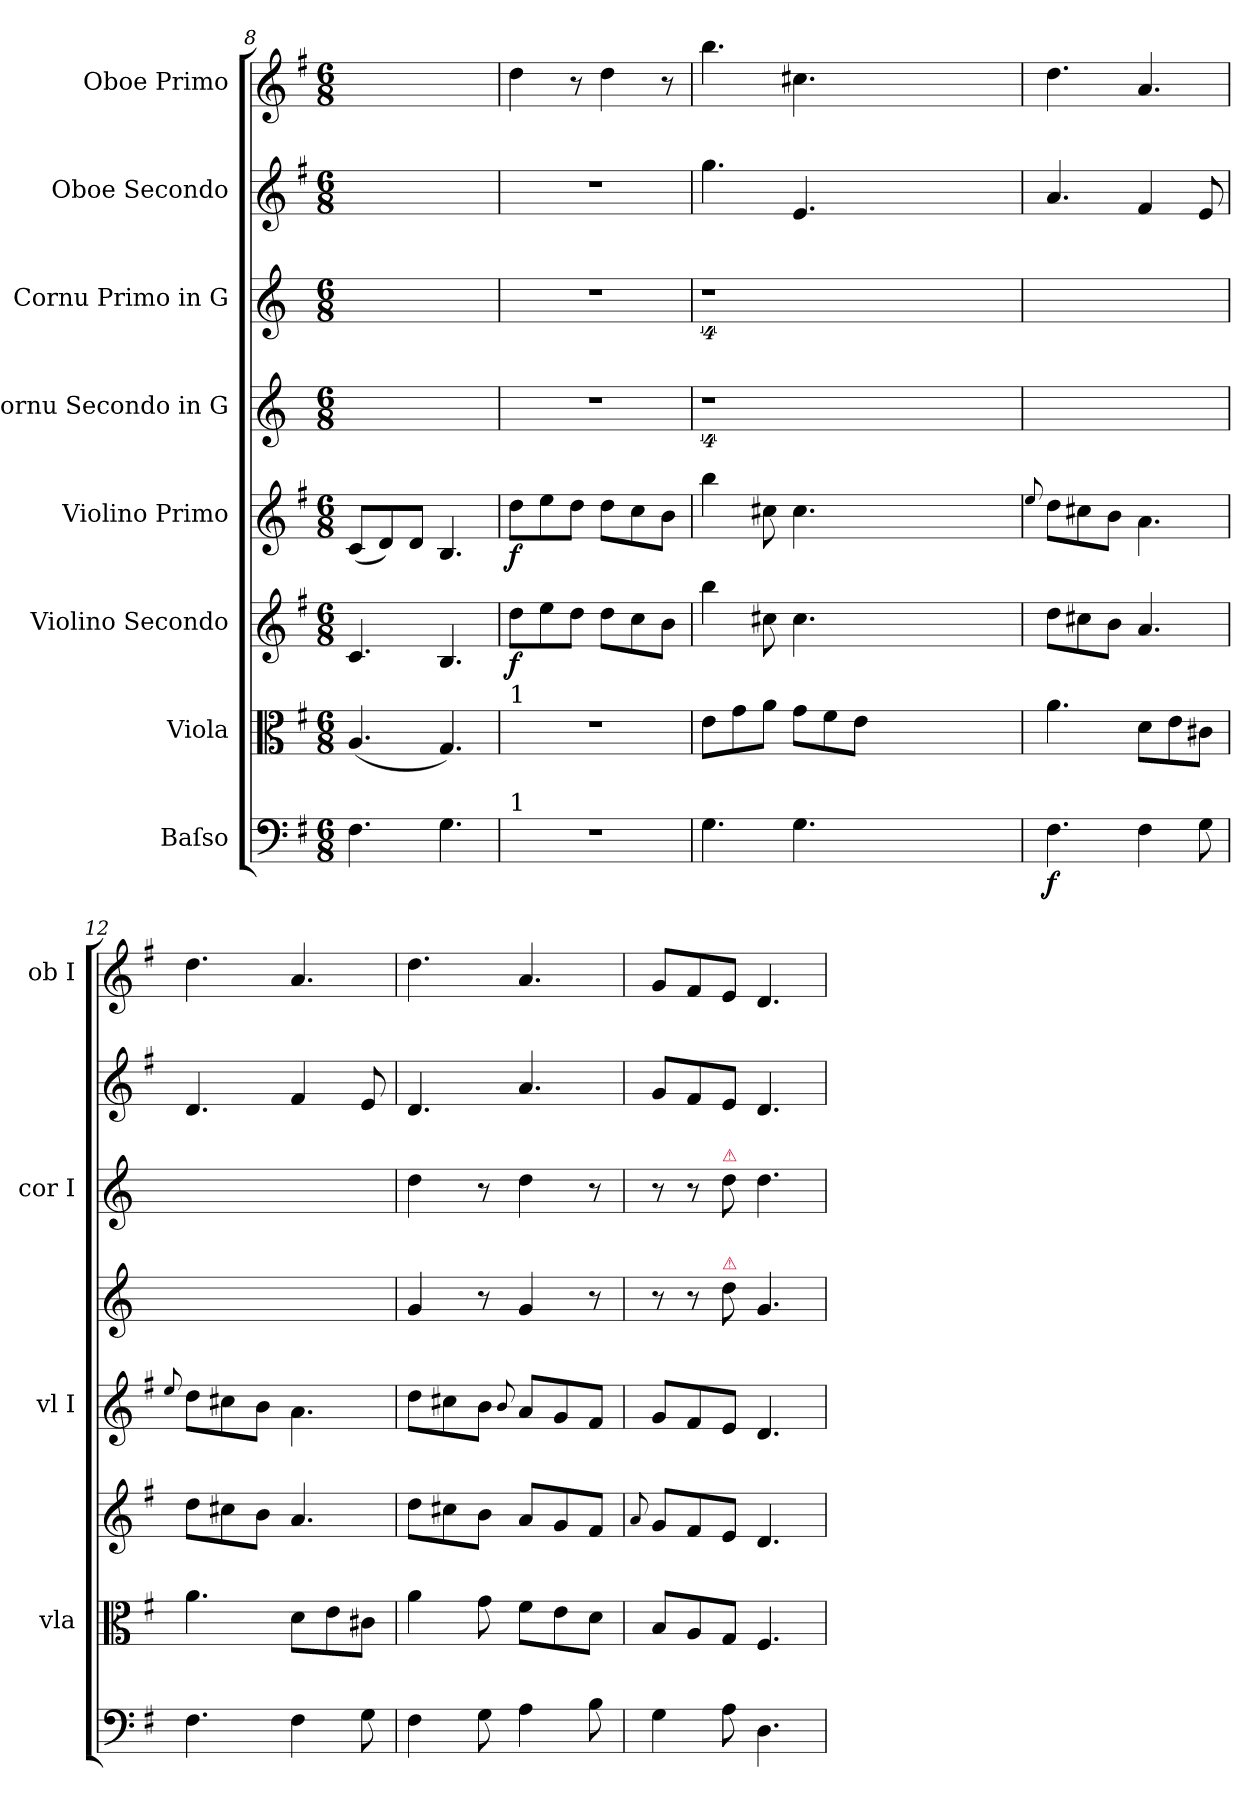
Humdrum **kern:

**kern	**dynam	**kern	**kern	**dynam	**kern	**dynam	**kern	**kern	**kern	**kern
*part8	*part8	*part7	*part6	*part6	*part5	*part5	*part4	*part3	*part2	*part1
*staff8	*staff8	*staff7	*staff6	*staff6	*staff5	*staff5	*staff4	*staff3	*staff2	*staff1
*I"Baſso	*	*I"Viola	*I"Violino Secondo	*	*I"Violino Primo	*	*I"Cornu Secondo in G	*I"Cornu Primo in G	*I"Oboe Secondo	*I"Oboe Primo
*	*	*I'vla	*	*	*I'vl I	*	*	*I'cor I	*	*I'ob I
*clefF4	*	*clefC3	*clefG2	*	*clefG2	*	*clefG2	*clefG2	*clefG2	*clefG2
*	*	*	*	*	*	*	*ITrd3c5	*ITrd3c5	*	*
*k[f#]	*	*k[f#]	*k[f#]	*	*k[f#]	*	*k[f#]	*k[f#]	*k[f#]	*k[f#]
*M6/8	*	*M6/8	*M6/8	*	*M6/8	*	*M6/8	*M6/8	*M6/8	*M6/8
=8	=8	=8	=8	=8	=8	=8	=8	=8	=8	=8
4.F#\	.	(4.A/	4.c/	.	(8c/L	.	2.ryy	2.ryy	2.ryy	2.ryy
.	.	.	.	.	8d/)	.	.	.	.	.
.	.	.	.	.	8d/J	.	.	.	.	.
4.G\	.	4.G/)	4.B/	.	4.B/	.	.	.	.	.
=9	=9	=9	=9	=9	=9	=9	=9	=9	=9	=9
!	!	!LO:TX:a:t=1	!	!	!	!	!	!	!	!
!LO:TX:a:t=1	!	!	!	!	!	!	!	!	!	!
2.r	.	2.r	8dd\L	f	8dd\L	f	2.r	2.r	2.r	4dd\
.	.	.	8ee\	.	8ee\	.	.	.	.	.
.	.	.	8dd\J	.	8dd\J	.	.	.	.	8r
.	.	.	8dd\L	.	8dd\L	.	.	.	.	4dd\
.	.	.	8cc\	.	8cc\	.	.	.	.	.
.	.	.	8b\J	.	8b\J	.	.	.	.	8r
=10	=10	=10	=10	=10	=10	=10	=10	=10	=10	=10
4.G\	.	8e\L	4bb\	.	4bb\	.	4%9r	4%9r	4.gg\	4.bb\
.	.	8g\	.	.	.	.	.	.	.	.
.	.	8a\J	8cc#X\	.	8cc#X\	.	.	.	.	.
4.G\	.	8g\L	4.cc#\	.	4.cc#\	.	.	.	4.e/	4.cc#X\
.	.	8f#\	.	.	.	.	.	.	.	.
.	.	8e\J	.	.	.	.	.	.	.	.
1.ryy	.	1.ryy	1.ryy	.	1.ryy	.	.	.	1.ryy	1.ryy
=11	=11	=11	=11	=11	=11	=11	=11	=11	=11	=11
.	.	.	.	.	8qqee/	.	.	.	.	.
4.F#\	f	4.a\	8dd\L	.	8dd\L	.	2.ryy	2.ryy	4.a/	4.dd\
.	.	.	8cc#X\	.	8cc#X\	.	.	.	.	.
.	.	.	8b\J	.	8b\J	.	.	.	.	.
4F#\	.	8d\L	4.a/	.	4.a\	.	.	.	4f#/	4.a/
.	.	8e\	.	.	.	.	.	.	.	.
8G\	.	8c#X\J	.	.	.	.	.	.	8e/	.
=12	=12	=12	=12	=12	=12	=12	=12	=12	=12	=12
.	.	.	.	.	8qqee/	.	.	.	.	.
4.F#\	.	4.a\	8dd\L	.	8dd\L	.	2.ryy	2.ryy	4.d/	4.dd\
.	.	.	8cc#X\	.	8cc#X\	.	.	.	.	.
.	.	.	8b\J	.	8b\J	.	.	.	.	.
4F#\	.	8d\L	4.a/	.	4.a\	.	.	.	4f#/	4.a/
.	.	8e\	.	.	.	.	.	.	.	.
8G\	.	8c#X\J	.	.	.	.	.	.	8e/	.
=13	=13	=13	=13	=13	=13	=13	=13	=13	=13	=13
4F#\	.	4a\	8dd\L	.	8dd\L	.	4d/	4a\	4.d/	4.dd\
.	.	.	8cc#X\	.	8cc#X\	.	.	.	.	.
8G\	.	8g\	8b\J	.	8b\J	.	8r	8r	.	.
.	.	.	.	.	8qqb/	.	.	.	.	.
4A\	.	8f#\L	8a/L	.	8a/L	.	4d/	4a\	4.a/	4.a/
.	.	8e\	8g/	.	8g/	.	.	.	.	.
8B\	.	8d\J	8f#/J	.	8f#/J	.	8r	8r	.	.
=14	=14	=14	=14	=14	=14	=14	=14	=14	=14	=14
.	.	.	8qqa/	.	.	.	.	.	.	.
4G\	.	8B/L	8g/L	.	8g/L	.	8r	8r	8g/L	8g/L
.	.	8A/	8f#/	.	8f#/	.	8r	8r	8f#/	8f#/
!	!	!	!	!	!	!	!	!LO:TX:a:color=crimson:t=⚠	!	!
!	!	!	!	!	!	!	!LO:TX:a:color=crimson:t=⚠	!	!	!
8A\	.	8G/J	8e/J	.	8e/J	.	8a\	8a\	8e/J	8e/J
4.D\	.	4.F#/	4.d/	.	4.d/	.	4.d/	4.a\	4.d/	4.d/
=	=	=	=	=	=	=	=	=	=	=
*-	*-	*-	*-	*-	*-	*-	*-	*-	*-	*-
